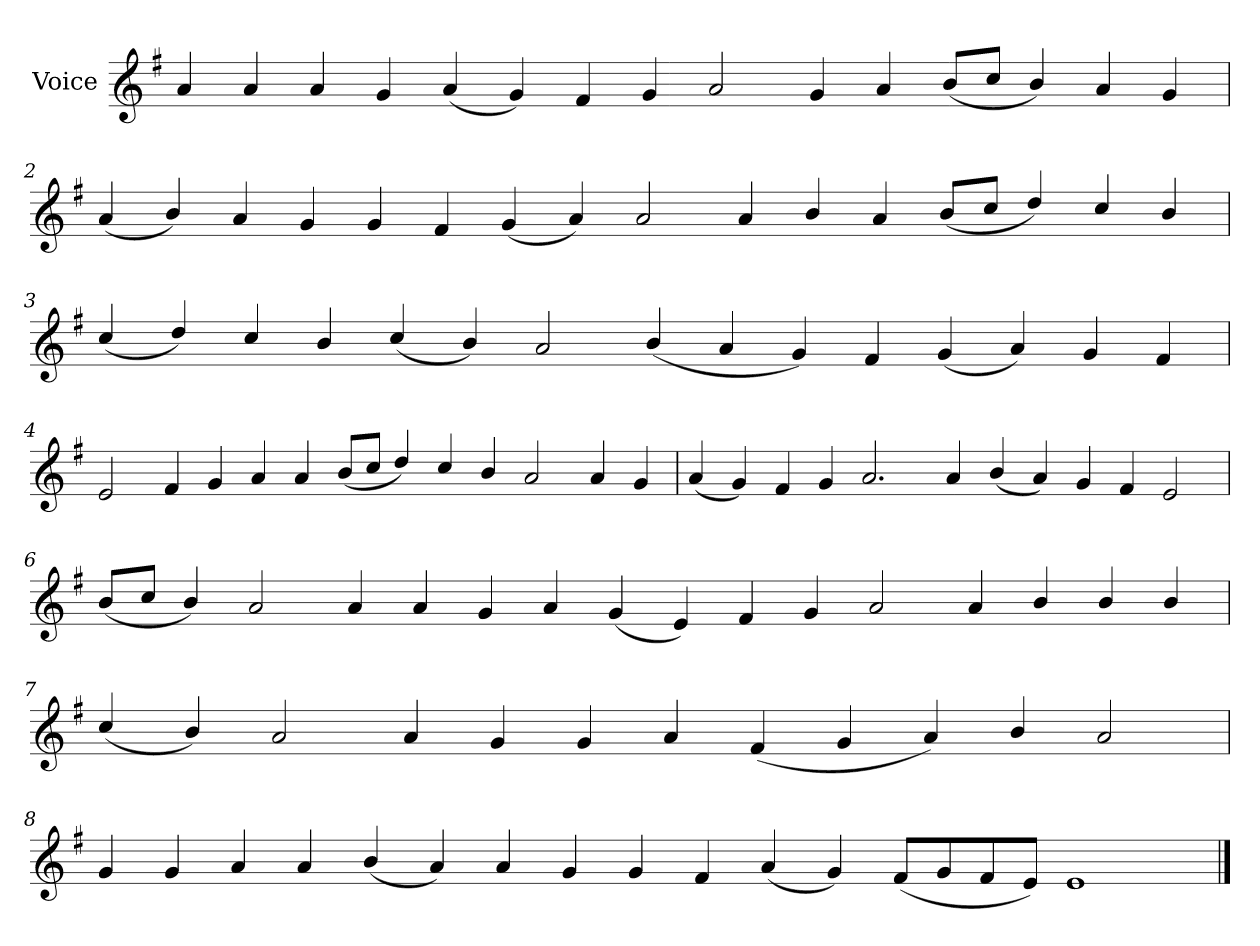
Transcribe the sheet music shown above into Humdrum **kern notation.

**kern
*part1
*staff1
*I"Voice
*I'V
*clefG2
*k[f#]
=1
4a/
4a/
4a/
4g/
(>4a/
4g/)
4f#/
4g/
2a/
4g/
4a/
(>8b/L
8cc/J
4b/)
4a/
4g/
!!LO:LB:g=z
=2
(>4a/
4b/)
4a/
4g/
4g/
4f#/
(>4g/
4a/)
2a/
4a/
4b/
4a/
(>8b/L
8cc/J
4dd/)
4cc/
4b/
!!LO:LB:g=z
=3
(>4cc/
4dd/)
4cc/
4b/
(>4cc/
4b/)
2a/
(>4b/
4a/
4g/)
4f#/
(>4g/
4a/)
4g/
4f#/
!!LO:LB:g=z
=4
2e/
4f#/
4g/
4a/
4a/
(>8b/L
8cc/J
4dd/)
4cc/
4b/
2a/
4a/
4g/
!!LO:LB:g=z
=5
(>4a/
4g/)
4f#/
4g/
2.a/
4a/
(>4b/
4a/)
4g/
4f#/
2e/
!!LO:LB:g=z
=6
(>8b/L
8cc/J
4b/)
2a/
4a/
4a/
4g/
4a/
(>4g/
4e/)
4f#/
4g/
2a/
4a/
4b/
4b/
4b/
!!LO:LB:g=z
=7
(>4cc/
4b/)
2a/
4a/
4g/
4g/
4a/
(>4f#/
4g/
4a/)
4b/
2a/
!!LO:PB:g=z
=8
4g/
4g/
4a/
4a/
(>4b/
4a/)
4a/
4g/
4g/
4f#/
(>4a/
4g/)
(>8f#/L
8g/
8f#/
8e/J)
1e
==
*-
